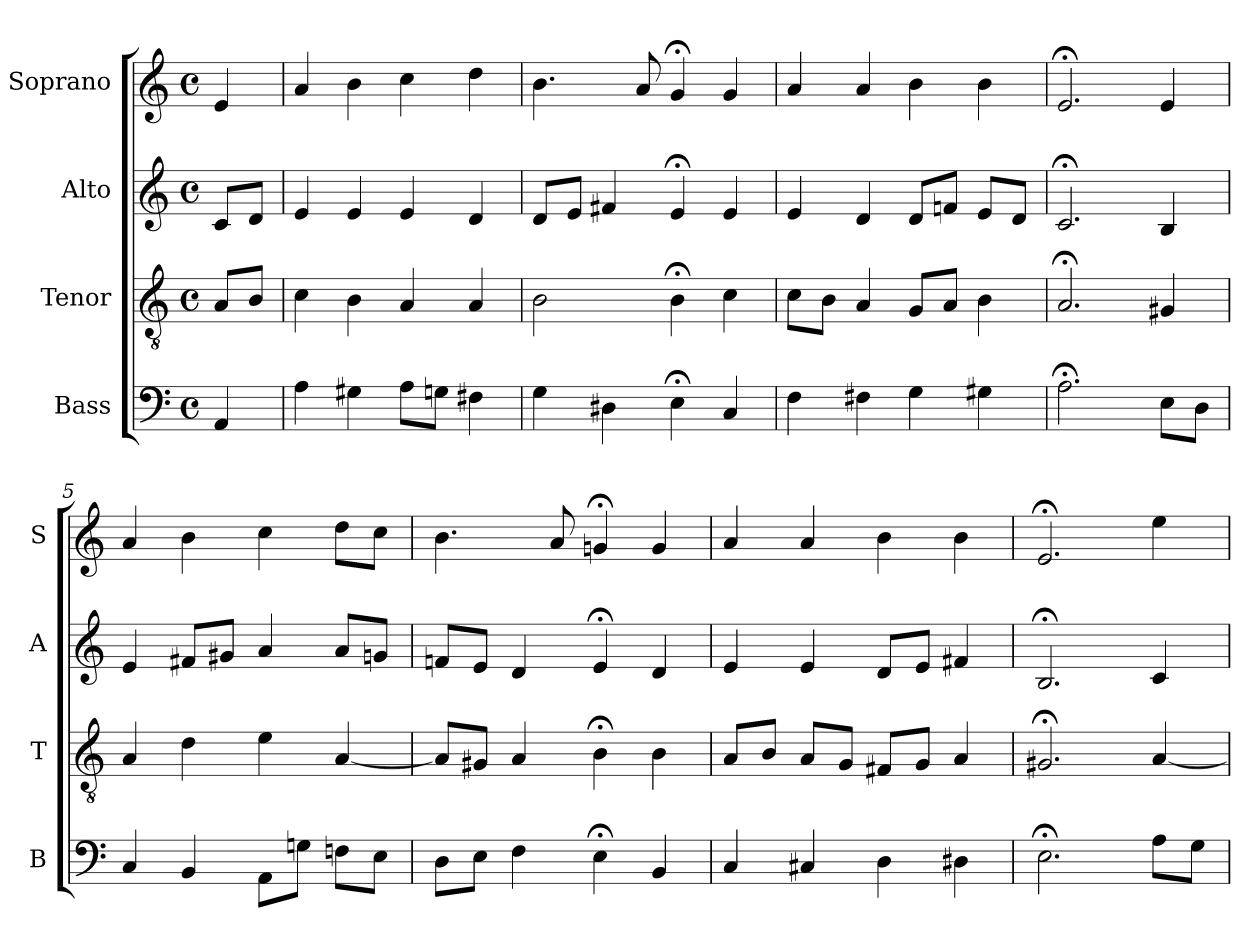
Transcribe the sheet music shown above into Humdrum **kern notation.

**kern	**kern	**kern	**kern
*part4	*part3	*part2	*part1
*staff4	*staff3	*staff2	*staff1
*I"Bass	*I"Tenor	*I"Alto	*I"Soprano
*I'B	*I'T	*I'A	*I'S
*clefF4	*clefGv2	*clefG2	*clefG2
*k[]	*k[]	*k[]	*k[]
*a:	*a:	*a:	*a:
*M4/4	*M4/4	*M4/4	*M4/4
*met(c)	*met(c)	*met(c)	*met(c)
*MM100	*MM100	*MM100	*MM100
=	=	=	=
4AA	8AL	8cL	4e
.	8BJ	8dJ	.
=1	=1	=1	=1
4A	4c	4e	4a
4G#X	4B	4e	4b
8AL	4A	4e	4cc
8GnJ	.	.	.
4F#X	4A	4d	4dd
=2	=2	=2	=2
4G	2B	8dL	4.b
.	.	8eJ	.
4D#X	.	4f#X	.
.	.	.	8a
4E;<	4B;<	4e;<	4g;<
4C	4c	4e	4g
=3	=3	=3	=3
4F	8cL	4e	4a
.	8BJ	.	.
4F#X	4A	4d	4a
4G	8GL	8dL	4b
.	8AJ	8fnJ	.
4G#X	4B	8eL	4b
.	.	8dJ	.
=4	=4	=4	=4
2.A;<	2.A;<	2.c;<	2.e;<
8EL	4G#X	4B	4e
8DJ	.	.	.
=5	=5	=5	=5
4C	4A	4e	4a
4BB	4d	8f#XL	4b
.	.	8g#XJ	.
8AAL	4e	4a	4cc
8GnJ	.	.	.
8FnL	[4A	8aL	8ddL
8EJ	.	8gnJ	8ccJ
=6	=6	=6	=6
8DL	8AL]	8fnL	4.b
8EJ	8G#XJ	8eJ	.
4F	4A	4d	.
.	.	.	8a
4E;<	4B;<	4e;<	4gn;<
4BB	4B	4d	4g
=7	=7	=7	=7
4C	8AL	4e	4a
.	8BJ	.	.
4C#X	8AL	4e	4a
.	8GJ	.	.
4D	8F#XL	8dL	4b
.	8GJ	8eJ	.
4D#X	4A	4f#X	4b
=8	=8	=8	=8
2.E;<	2.G#X;<	2.B;<	2.e;<
8AL	[4A	4c	4ee
8GJ	.	.	.
=	=	=	=
*-	*-	*-	*-
